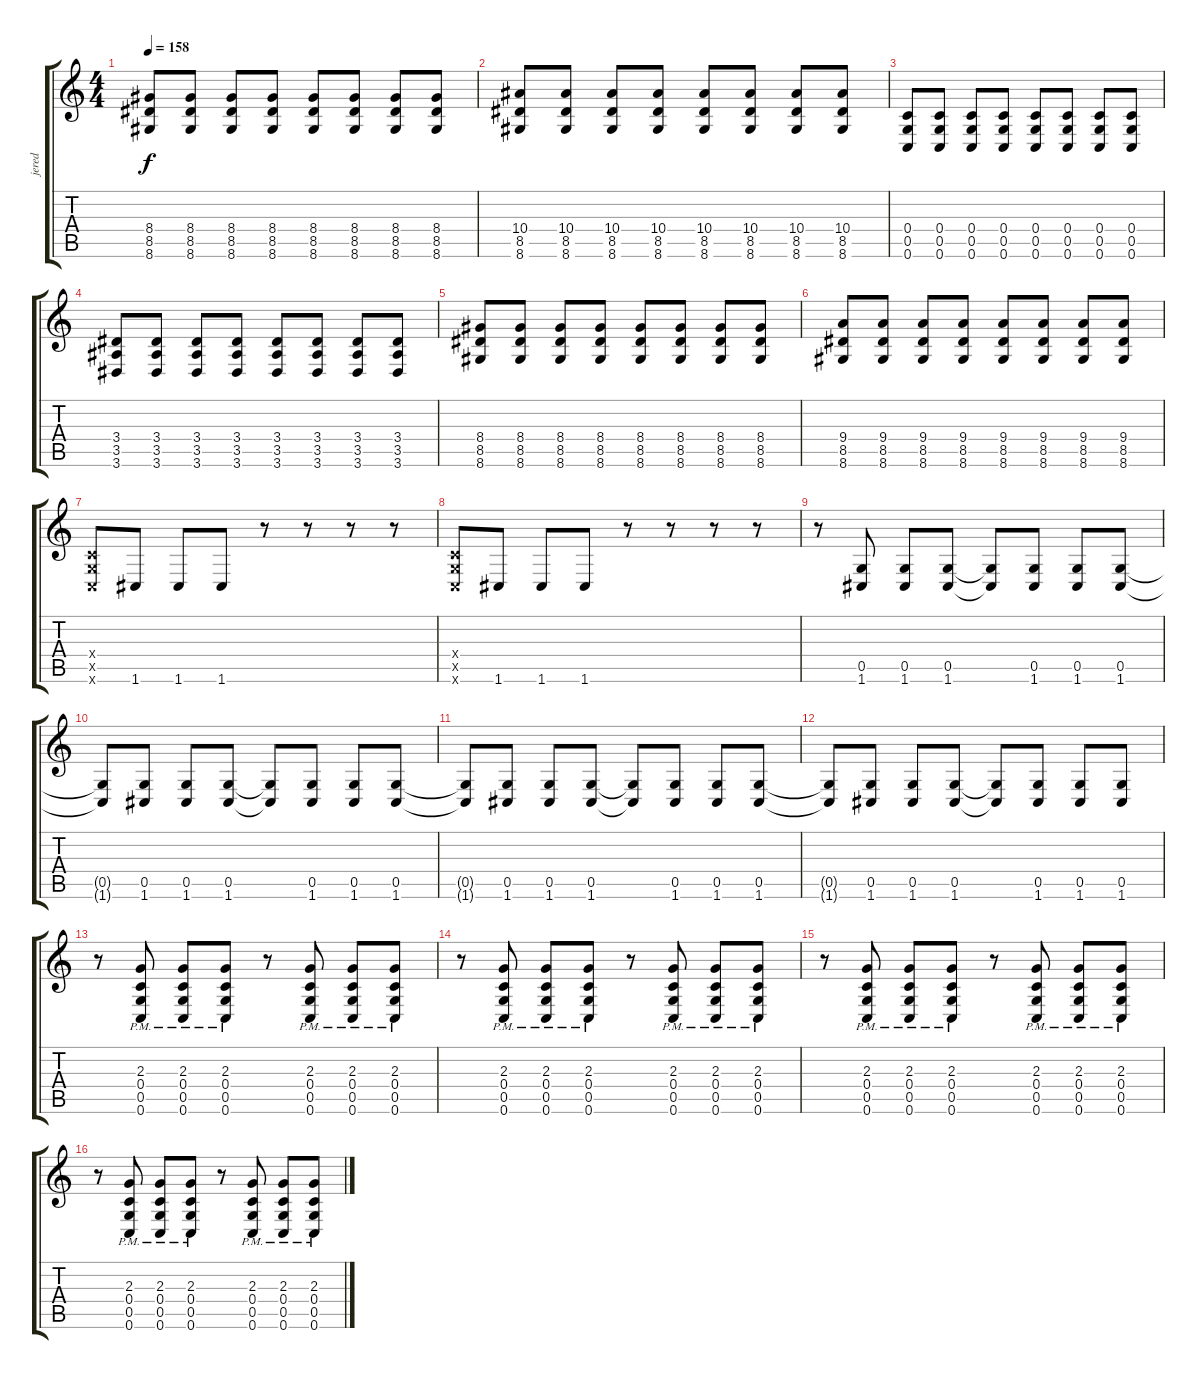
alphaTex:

\track ("jered" "jered") {instrument distortionguitar bank 255}
\staff {score tabs}
\tuning (D4 A3 F3 C3 G2 C2) {hide}
\ts (4 4)
\tempo 158
\clef g2
\ks c
(8.4 8.5 8.6).8{dy f} (8.4 8.5 8.6).8 (8.4 8.5 8.6).8 (8.4 8.5 8.6).8 (8.4 8.5 8.6).8 (8.4 8.5 8.6).8 (8.4 8.5 8.6).8 (8.4 8.5 8.6).8 |
(10.4 8.5 8.6).8 (10.4 8.5 8.6).8 (10.4 8.5 8.6).8 (10.4 8.5 8.6).8 (10.4 8.5 8.6).8 (10.4 8.5 8.6).8 (10.4 8.5 8.6).8 (10.4 8.5 8.6).8 |
(0.4 0.5 0.6).8 (0.4 0.5 0.6).8 (0.4 0.5 0.6).8 (0.4 0.5 0.6).8 (0.4 0.5 0.6).8 (0.4 0.5 0.6).8 (0.4 0.5 0.6).8 (0.4 0.5 0.6).8 |
(3.4 3.5 3.6).8 (3.4 3.5 3.6).8 (3.4 3.5 3.6).8 (3.4 3.5 3.6).8 (3.4 3.5 3.6).8 (3.4 3.5 3.6).8 (3.4 3.5 3.6).8 (3.4 3.5 3.6).8 |
(8.4 8.5 8.6).8 (8.4 8.5 8.6).8 (8.4 8.5 8.6).8 (8.4 8.5 8.6).8 (8.4 8.5 8.6).8 (8.4 8.5 8.6).8 (8.4 8.5 8.6).8 (8.4 8.5 8.6).8 |
(9.4 8.5 8.6).8 (9.4 8.5 8.6).8 (9.4 8.5 8.6).8 (9.4 8.5 8.6).8 (9.4 8.5 8.6).8 (9.4 8.5 8.6).8 (9.4 8.5 8.6).8 (9.4 8.5 8.6).8 |
(0.4{x} 0.5{x} 0.6{x}).8 1.6.8 1.6.8 1.6.8 r.8 r.8 r.8 r.8 |
(0.4{x} 0.5{x} 0.6{x}).8 1.6.8 1.6.8 1.6.8 r.8 r.8 r.8 r.8 |
r.8 (0.5 1.6).8 (0.5 1.6).8 (0.5 1.6).8 (0.5{t} 1.6{t}).8 (0.5 1.6).8 (0.5 1.6).8 (0.5 1.6).8 |
(0.5{t} 1.6{t}).8 (0.5 1.6).8 (0.5 1.6).8 (0.5 1.6).8 (0.5{t} 1.6{t}).8 (0.5 1.6).8 (0.5 1.6).8 (0.5 1.6).8 |
(0.5{t} 1.6{t}).8 (0.5 1.6).8 (0.5 1.6).8 (0.5 1.6).8 (0.5{t} 1.6{t}).8 (0.5 1.6).8 (0.5 1.6).8 (0.5 1.6).8 |
(0.5{t} 1.6{t}).8 (0.5 1.6).8 (0.5 1.6).8 (0.5 1.6).8 (0.5{t} 1.6{t}).8 (0.5 1.6).8 (0.5 1.6).8 (0.5 1.6).8 |
r.8 (2.3 0.4 0.5 0.6{pm}).8 (2.3 0.4 0.5 0.6{pm}).8 (2.3 0.4 0.5 0.6{pm}).8 r.8 (2.3 0.4 0.5 0.6{pm}).8 (2.3 0.4 0.5 0.6{pm}).8 (2.3 0.4 0.5 0.6{pm}).8 |
r.8 (2.3 0.4 0.5 0.6{pm}).8 (2.3 0.4 0.5 0.6{pm}).8 (2.3 0.4 0.5 0.6{pm}).8 r.8 (2.3 0.4 0.5 0.6{pm}).8 (2.3 0.4 0.5 0.6{pm}).8 (2.3 0.4 0.5 0.6{pm}).8 |
r.8 (2.3 0.4 0.5 0.6{pm}).8 (2.3 0.4 0.5 0.6{pm}).8 (2.3 0.4 0.5 0.6{pm}).8 r.8 (2.3 0.4 0.5 0.6{pm}).8 (2.3 0.4 0.5 0.6{pm}).8 (2.3 0.4 0.5 0.6{pm}).8 |
r.8 (2.3 0.4 0.5 0.6{pm}).8 (2.3 0.4 0.5 0.6{pm}).8 (2.3 0.4 0.5 0.6{pm}).8 r.8 (2.3 0.4 0.5 0.6{pm}).8 (2.3 0.4 0.5 0.6{pm}).8 (2.3 0.4 0.5 0.6{pm}).8
